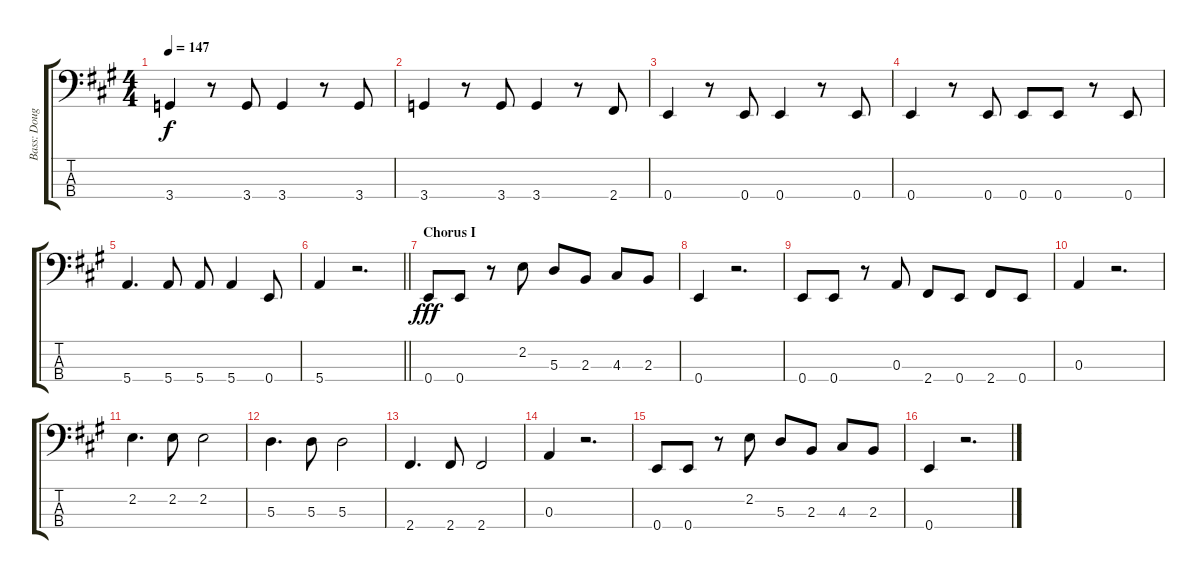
\track ("Bass: Doug" "Bass: Doug") {instrument electricbassfinger}
\staff {score tabs}
\tuning (G2 D2 A1 E1) {hide}
\ts (4 4)
\tempo 147
\clef f4
\ks a
3.4.4{dy f} r.8 3.4.8 3.4.4 r.8 3.4.8 |
3.4.4 r.8 3.4.8 3.4.4 r.8 2.4.8 |
0.4.4 r.8 0.4.8 0.4.4 r.8 0.4.8 |
0.4.4 r.8 0.4.8 0.4.8 0.4.8 r.8 0.4.8 |
5.4.4{d} 5.4.8 5.4.8 5.4.4 0.4.8 |
\barLineRight lightlight
5.4.4 r.2{d} |
\section ("" "Chorus I")
0.4.8{dy fff} 0.4.8 r.8 2.2.8 5.3.8 2.3.8 4.3.8 2.3.8 |
0.4.4 r.2{d} |
0.4.8 0.4.8 r.8 0.3.8 2.4.8 0.4.8 2.4.8 0.4.8 |
0.3.4 r.2{d} |
2.2.4{d} 2.2.8 2.2.2 |
5.3.4{d} 5.3.8 5.3.2 |
2.4.4{d} 2.4.8 2.4.2 |
0.3.4 r.2{d} |
0.4.8 0.4.8 r.8 2.2.8 5.3.8 2.3.8 4.3.8 2.3.8 |
0.4.4 r.2{d}
